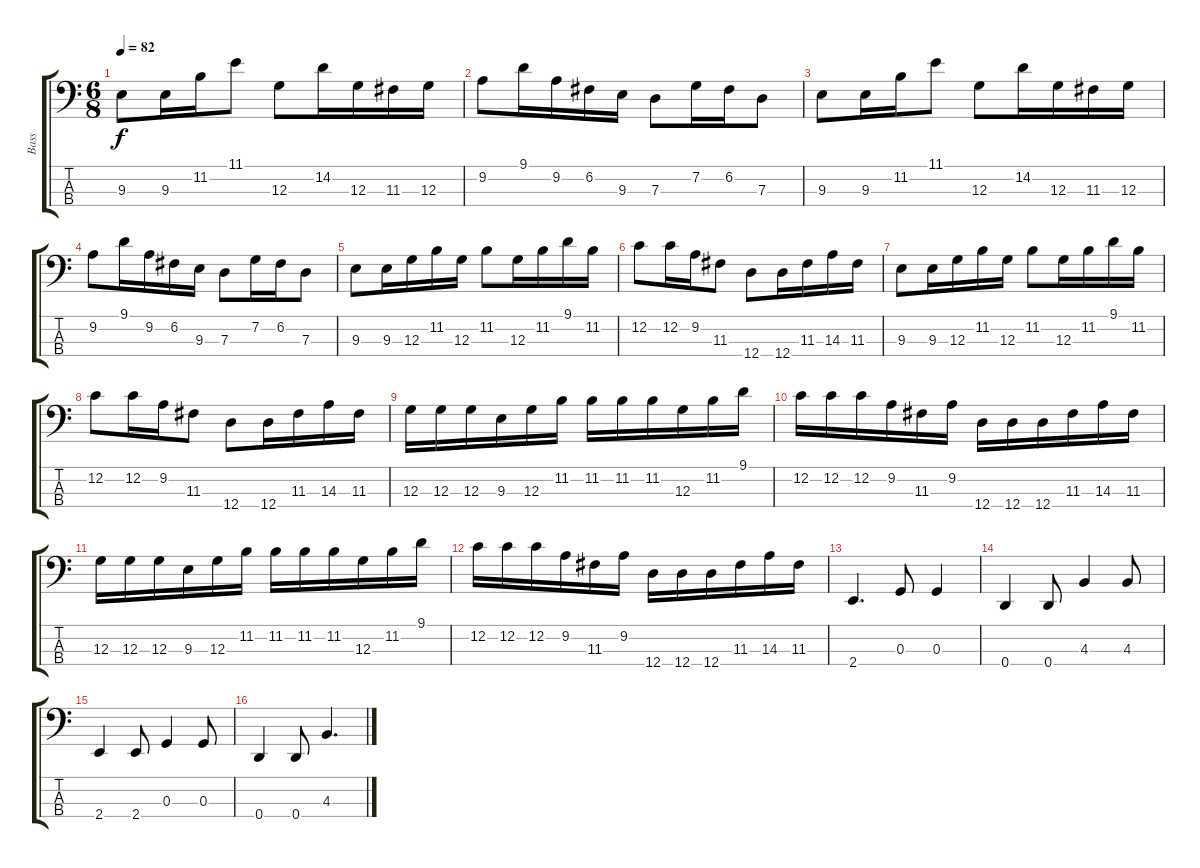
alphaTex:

\track ("Bass" "Bass") {instrument electricbasspick}
\staff {score tabs}
\tuning (F2 C2 G1 D1) {hide}
\ts (6 8)
\tempo 82
\clef f4
\ks c
9.3.8{dy f} 9.3.16 11.2.16 11.1.8 12.3.8 14.2.16 12.3.16 11.3.16 12.3.16 |
9.2.8 9.1.16 9.2.16 6.2.16 9.3.16 7.3.8 7.2.16 6.2.16 7.3.8 |
9.3.8 9.3.16 11.2.16 11.1.8 12.3.8 14.2.16 12.3.16 11.3.16 12.3.16 |
9.2.8 9.1.16 9.2.16 6.2.16 9.3.16 7.3.8 7.2.16 6.2.16 7.3.8 |
9.3.8 9.3.16 12.3.16 11.2.16 12.3.16 11.2.8 12.3.16 11.2.16 9.1.16 11.2.16 |
12.2.8 12.2.16 9.2.16 11.3.8 12.4.8 12.4.16 11.3.16 14.3.16 11.3.16 |
9.3.8 9.3.16 12.3.16 11.2.16 12.3.16 11.2.8 12.3.16 11.2.16 9.1.16 11.2.16 |
12.2.8 12.2.16 9.2.16 11.3.8 12.4.8 12.4.16 11.3.16 14.3.16 11.3.16 |
12.3.16 12.3.16 12.3.16 9.3.16 12.3.16 11.2.16 11.2.16 11.2.16 11.2.16 12.3.16 11.2.16 9.1.16 |
12.2.16 12.2.16 12.2.16 9.2.16 11.3.16 9.2.16 12.4.16 12.4.16 12.4.16 11.3.16 14.3.16 11.3.16 |
12.3.16 12.3.16 12.3.16 9.3.16 12.3.16 11.2.16 11.2.16 11.2.16 11.2.16 12.3.16 11.2.16 9.1.16 |
12.2.16 12.2.16 12.2.16 9.2.16 11.3.16 9.2.16 12.4.16 12.4.16 12.4.16 11.3.16 14.3.16 11.3.16 |
2.4.4{d instrument electricbasspick} 0.3.8 0.3.4 |
0.4.4 0.4.8 4.3.4 4.3.8 |
2.4.4 2.4.8 0.3.4 0.3.8 |
0.4.4 0.4.8 4.3.4{d}
